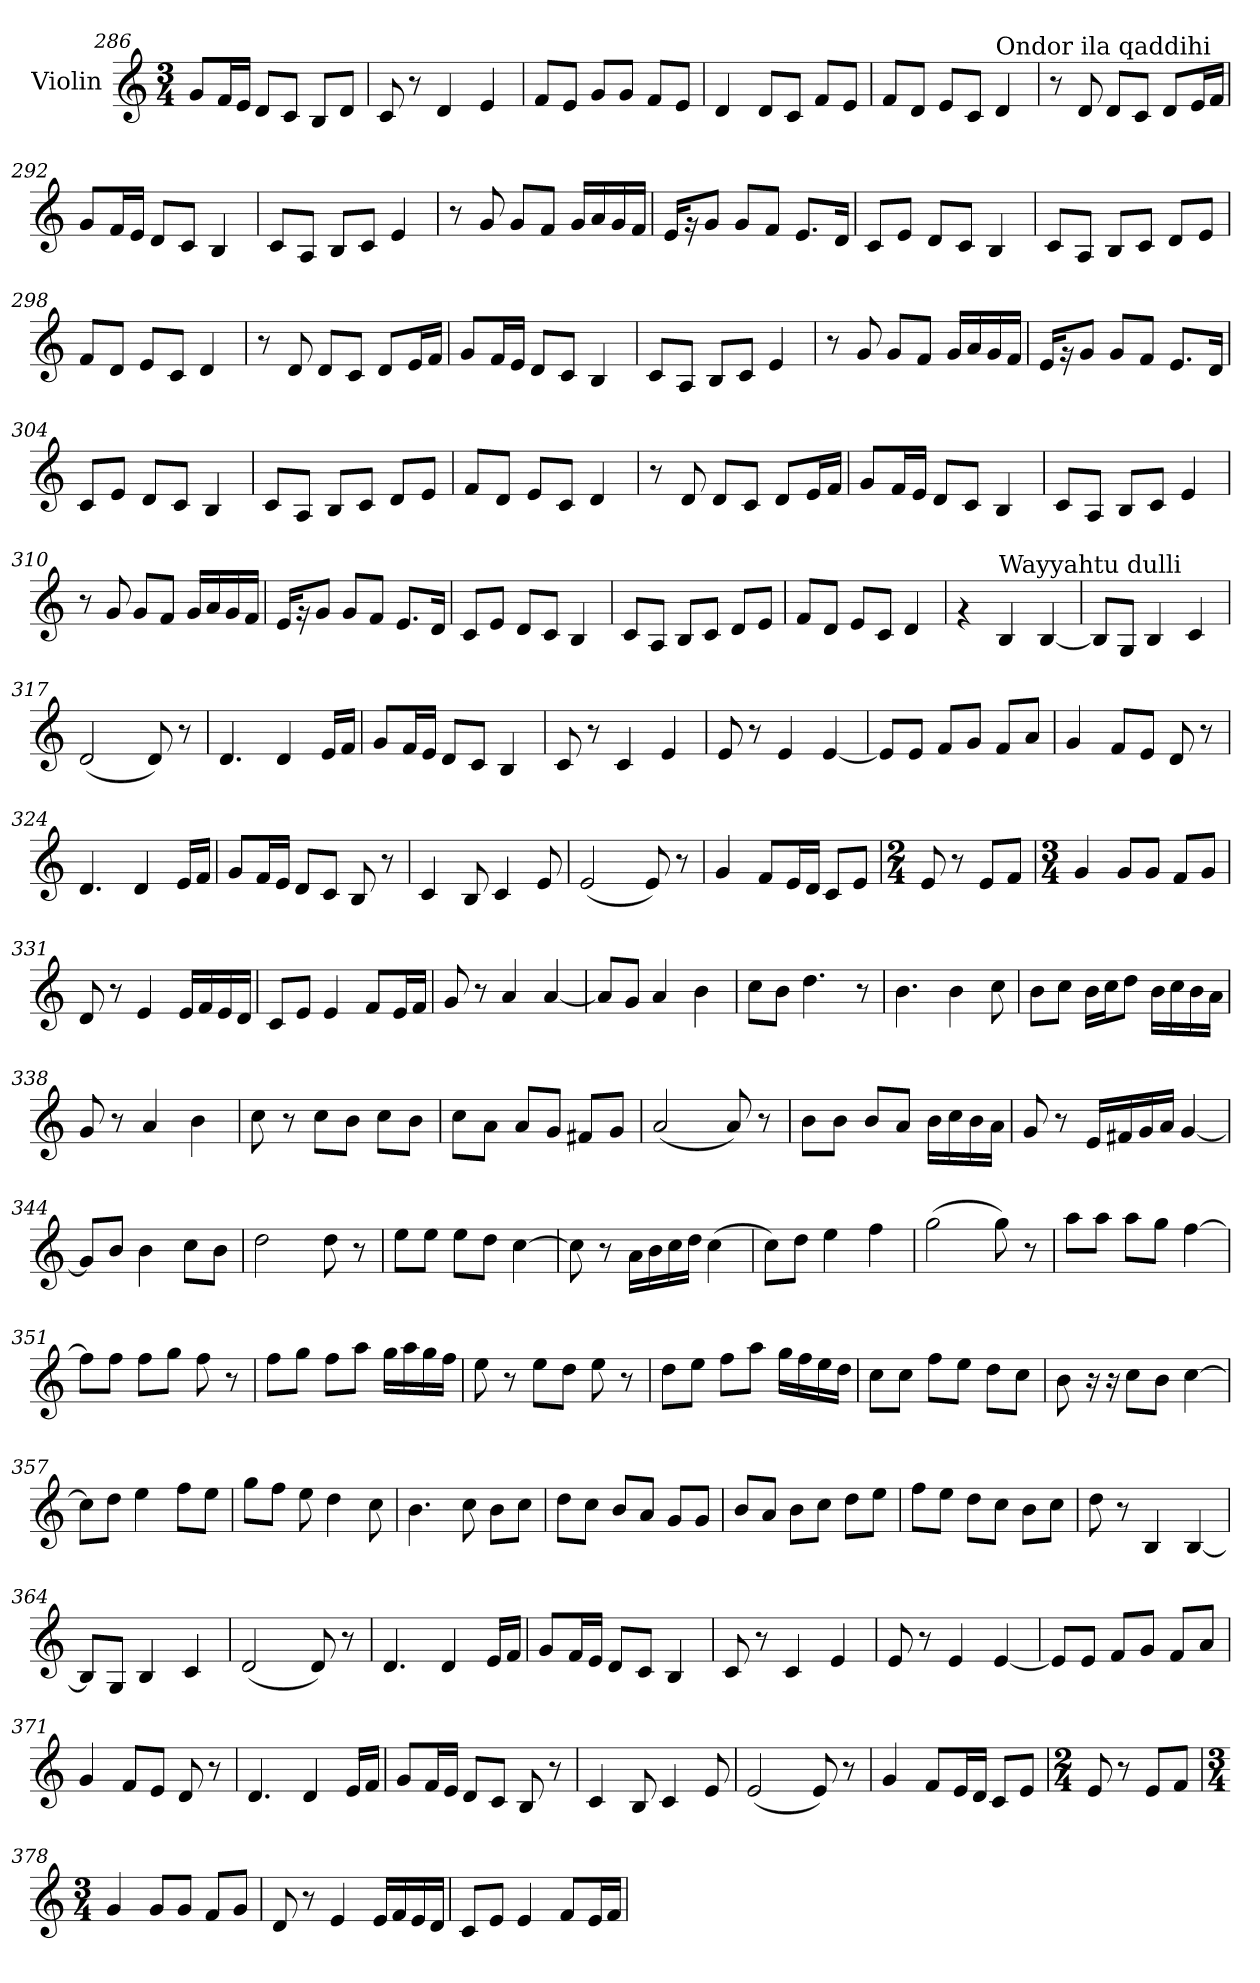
**kern
*part1
*staff1
*I"Violin
*clefG2
*k[]
*C:
*M3/4
=286
8g/L
16f/L
16e/JJ
8d/L
8c/J
8B/L
8d/J
!!LO:PB:g=z
=287
8c/
8r
4d/
4e/
!!LO:PB:g=z
=288
8f/L
8e/J
8g/L
8g/J
8f/L
8e/J
=289
4d/
8d/L
8c/J
8f/L
8e/J
=290
8f/L
8d/J
8e/L
8c/J
!LO:TX:a:t=Ondor ila qaddihi
4d/
=291
8r
8d/
8d/L
8c/J
8d/L
16e/L
16f/JJ
=292
8g/L
16f/L
16e/JJ
8d/L
8c/J
4B/
!!LO:PB:g=z
=293
8c/L
8A/J
8B/L
8c/J
4e/
!!LO:PB:g=z
=294
8r
8g/
8g/L
8f/J
16g/LL
16a/
16g/
16f/JJ
=295
16e/KL
16r
8g/J
8g/L
8f/J
8.e/L
16d/Jk
=296
8c/L
8e/J
8d/L
8c/J
4B/
=297
8c/L
8A/J
8B/L
8c/J
8d/L
8e/J
=298
8f/L
8d/J
8e/L
8c/J
4d/
=299
8r
8d/
8d/L
8c/J
8d/L
16e/L
16f/JJ
!!LO:LB:g=z
=300
8g/L
16f/L
16e/JJ
8d/L
8c/J
4B/
=301
8c/L
8A/J
8B/L
8c/J
4e/
=302
8r
8g/
8g/L
8f/J
16g/LL
16a/
16g/
16f/JJ
=303
16e/KL
16r
8g/J
8g/L
8f/J
8.e/L
16d/Jk
=304
8c/L
8e/J
8d/L
8c/J
4B/
=305
8c/L
8A/J
8B/L
8c/J
8d/L
8e/J
!!LO:PB:g=z
=306
8f/L
8d/J
8e/L
8c/J
4d/
=307
8r
8d/
8d/L
8c/J
8d/L
16e/L
16f/JJ
=308
8g/L
16f/L
16e/JJ
8d/L
8c/J
4B/
=309
8c/L
8A/J
8B/L
8c/J
4e/
=310
8r
8g/
8g/L
8f/J
16g/LL
16a/
16g/
16f/JJ
=311
16e/KL
16r
8g/J
8g/L
8f/J
8.e/L
16d/Jk
!!LO:LB:g=z
=312
8c/L
8e/J
8d/L
8c/J
4B/
=313
8c/L
8A/J
8B/L
8c/J
8d/L
8e/J
=314
8f/L
8d/J
8e/L
8c/J
4d/
=315
4rg
!LO:TX:a:t=Wayyahtu dulli
4B/
[4B/
=316
8B/L]
8G/J
4B/
4c/
!!LO:PB:g=z
=317
(2d/
8d/)
8r
!!LO:PB:g=z
=318
4.d/
4d/
16e/LL
16f/JJ
=319
8g/L
16f/L
16e/JJ
8d/L
8c/J
4B/
=320
8c/
8r
4c/
4e/
=321
8e/
8r
4e/
[4e/
=322
8e/L]
8e/J
8f/L
8g/J
8f/L
8a/J
=323
4g/
8f/L
8e/J
8d/
8r
!!LO:LB:g=z
=324
4.d/
4d/
16e/LL
16f/JJ
=325
8g/L
16f/L
16e/JJ
8d/L
8c/J
8B/
8r
=326
4c/
8B/
4c/
8e/
=327
(2e/
8e/)
8r
=328
4g/
8f/L
16e/L
16d/JJ
8c/L
8e/J
=329
*M2/4
8e/
8r
8e/L
8f/J
!!LO:LB:g=z
=330
*M3/4
4g/
8g/L
8g/J
8f/L
8g/J
=331
8d/
8r
4e/
16e/LL
16f/
16e/
16d/JJ
=332
8c/L
8e/J
4e/
8f/L
16e/L
16f/JJ
=333
8g/
8r
4a/
[4a/
=334
8a/L]
8g/J
4a/
4b\
!!LO:PB:g=z
=335
8cc\L
8b\J
4.dd\
8r
!!LO:PB:g=z
=336
4.b\
4b\
8cc\
=337
8b\L
8cc\J
16b\LL
16cc\J
8dd\J
16b\LL
16cc\
16b\
16a\JJ
=338
8g/
8r
4a/
4b\
=339
8cc\
8r
8cc\L
8b\J
8cc\L
8b\J
=340
8cc\L
8a\J
8a/L
8g/J
8f#X/L
8g/J
!!LO:PB:g=z
=341
(2a/
8a/)
8r
!!LO:PB:g=z
=342
8b\L
8b\J
8b/L
8a/J
16b\LL
16cc\
16b\
16a\JJ
=343
8g/
8r
16e/LL
16f#X/
16g/
16a/JJ
[4g/
=344
8g/L]
8b/J
4b\
8cc\L
8b\J
=345
2dd\
8dd\
8r
=346
8ee\L
8ee\J
8ee\L
8dd\J
[4cc\
=347
8cc\]
8r
16a\LL
16b\
16cc\
16dd\JJ
(4cc\
!!LO:LB:g=z
=348
8cc\L)
8dd\J
4ee\
4ff\
=349
(2gg\
8gg\)
8r
=350
8aa\L
8aa\J
8aa\L
8gg\J
[4ff\
=351
8ff\L]
8ff\J
8ff\L
8gg\J
8ff\
8r
=352
8ff\L
8gg\J
8ff\L
8aa\J
16gg\LL
16aa\
16gg\
16ff\JJ
=353
8ee\
8r
8ee\L
8dd\J
8ee\
8r
!!LO:PB:g=z
=354
8dd\L
8ee\J
8ff\L
8aa\J
16gg\LL
16ff\
16ee\
16dd\JJ
=355
8cc\L
8cc\J
8ff\L
8ee\J
8dd\L
8cc\J
=356
8b\
16r
16r
8cc\L
8b\J
[4cc\
=357
8cc\L]
8dd\J
4ee\
8ff\L
8ee\J
=358
8gg\L
8ff\J
8ee\
4dd\
8cc\
!!LO:PB:g=z
=359
4.b\
8cc\
8b\L
8cc\J
!!LO:PB:g=z
=360
8dd\L
8cc\J
8b/L
8a/J
8g/L
8g/J
=361
8b/L
8a/J
8b\L
8cc\J
8dd\L
8ee\J
=362
8ff\L
8ee\J
8dd\L
8cc\J
8b\L
8cc\J
=363
8dd\
8r
4B/
[4B/
=364
8B/L]
8G/J
4B/
4c/
!!LO:PB:g=z
=365
(2d/
8d/)
8r
!!LO:PB:g=z
=366
4.d/
4d/
16e/LL
16f/JJ
=367
8g/L
16f/L
16e/JJ
8d/L
8c/J
4B/
=368
8c/
8r
4c/
4e/
=369
8e/
8r
4e/
[4e/
=370
8e/L]
8e/J
8f/L
8g/J
8f/L
8a/J
!!LO:PB:g=z
=371
4g/
8f/L
8e/J
8d/
8r
!!LO:PB:g=z
=372
4.d/
4d/
16e/LL
16f/JJ
=373
8g/L
16f/L
16e/JJ
8d/L
8c/J
8B/
8r
=374
4c/
8B/
4c/
8e/
=375
(2e/
8e/)
8r
=376
4g/
8f/L
16e/L
16d/JJ
8c/L
8e/J
!!LO:PB:g=z
=377
*M2/4
8e/
8r
8e/L
8f/J
!!LO:PB:g=z
=378
*M3/4
4g/
8g/L
8g/J
8f/L
8g/J
=379
8d/
8r
4e/
16e/LL
16f/
16e/
16d/JJ
=380
8c/L
8e/J
4e/
8f/L
16e/L
16f/JJ
=
*-
